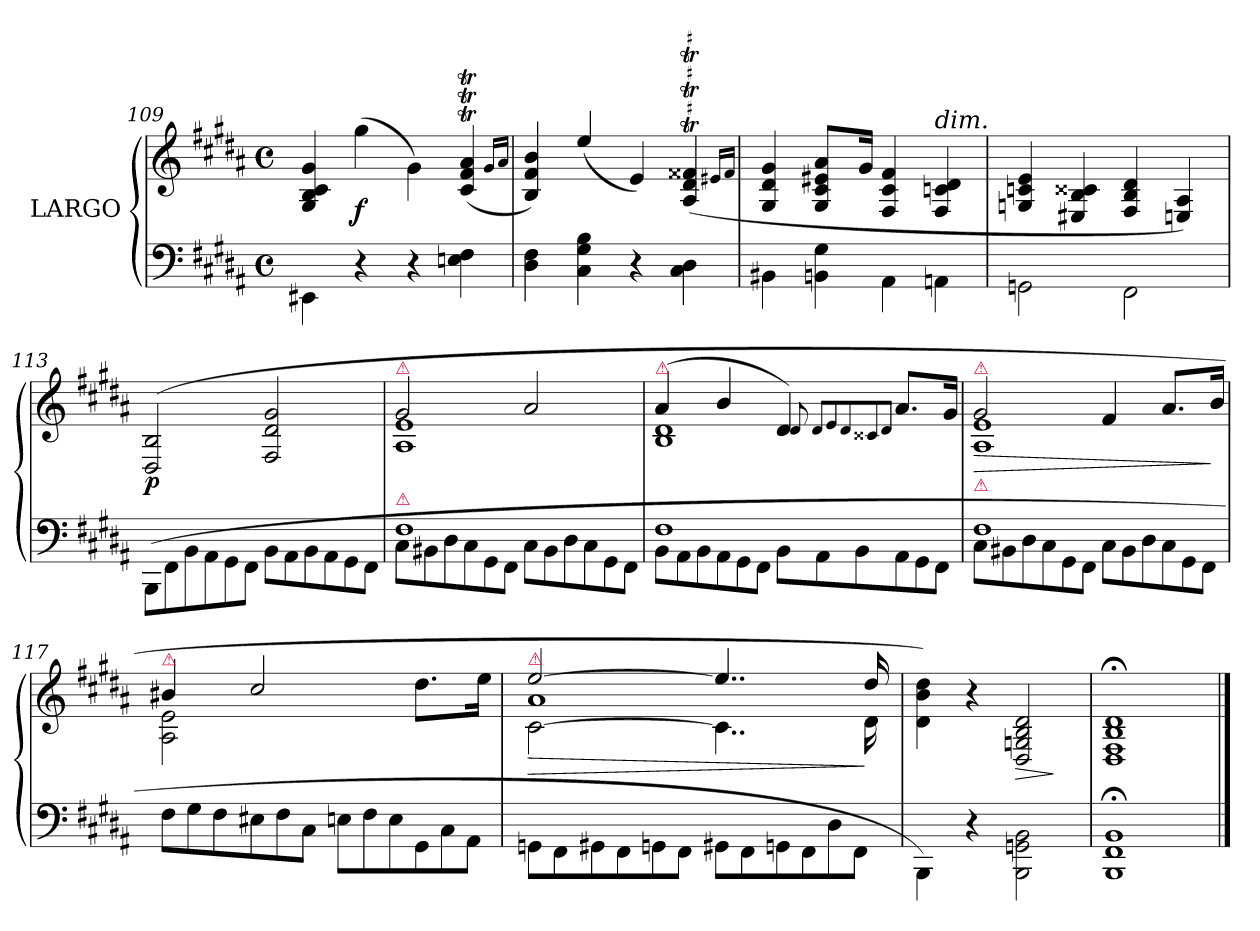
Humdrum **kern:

**kern	**kern	**dynam
*part1	*part1	*part1
*staff2	*staff1	*staff1/2
*I"LARGO	*	*
*clefF4	*clefG2	*
*k[f#c#g#d#a#]	*k[f#c#g#d#a#]	*
*M4/4	*M4/4	*
*met(c)	*met(c)	*
=109	=109	=109
4EE#X\	4G# 4B 4c# 4g#	.
4r	(>4gg#	f
4r	4g#\)	.
4En 4F#	(>4c#T 4f#T 4a#T	.
.	16qqg#/LL	.
.	16qqa#/JJ	.
=110	=110	=110
4D# 4F#	4B 4f# 4b)	.
4C# 4G# 4B	(>4ee/	.
4r	4e)	.
4C#\ 4D#\	(>4A#T 4d#T 4f##XT	.
.	16qqe#X/LL	.
.	16qqf##/JJ	.
=111	=111	=111
4BB#X\	4G# 4d# 4g#	.
!	!LO:N:vis=8	!
4BBn\ 4G#\	8.G# 8.c# 8.e#X 8.a#L	.
.	16g#Jk	.
4AA#\	4F# 4c# 4f#	.
!	!LO:TX:a:i:t=dim.	!
4AAn\	4F# 4cn 4d#	.
=112	=112	=112
2GGn\	4Gn 4cn 4e	.
.	4E#X 4B 4c##X	.
2FF#\	4F#/ 4B/ 4d#/	.
.	4En/ 4A#/)	.
=113	=113	=113
*Xtuplet	*	*
(<12BBB\L	(>2D#/ 2B/	p
12FF#	.	.
12BB	.	.
12AA#	.	.
12GG#	.	.
12FF#J	.	.
12BB\L	2F# 2d# 2g#	.
12AA#	.	.
12BB	.	.
12AA#	.	.
12GG#	.	.
12FF#J	.	.
=114	=114	=114
*^	*^	*
!	!	!LO:TX:a:color=crimson:t=⚠	!	!
!LO:TX:a:color=crimson:t=⚠	!	!	!	!
1F#	12C#L	2g#	1A# 1e	.
.	12BB#X	.	.	.
.	12D#	.	.	.
.	12C#	.	.	.
.	12GG#	.	.	.
.	12FF#J	.	.	.
.	12C#L	2a#	.	.
.	12BB#	.	.	.
.	12D#	.	.	.
.	12C#	.	.	.
.	12GG#	.	.	.
.	12FF#J	.	.	.
=115	=115	=115	=115	=115
!	!	!LO:TX:a:color=crimson:t=⚠	!	!
1F#	12BBL	(<4a#	1B 1d#	.
.	12AA#	.	.	.
.	12BB	.	.	.
.	12AA#	4b/	.	.
.	12GG#	.	.	.
.	12FF#J	.	.	.
.	12BBL	4d#)	.	.
.	12AA#	.	.	.
.	12BB	.	.	.
.	.	8qqd#/	.	.
.	.	8qqd#/L	.	.
.	.	8qqe/	.	.
.	.	8qqd#/	.	.
.	.	8qqc##X/	.	.
.	.	8qqd#/J	.	.
.	12AA#	8.a#L	.	.
.	12GG#	.	.	.
.	12FF#J	.	.	.
.	.	16g#Jk	.	.
=116	=116	=116	=116	=116
!	!	!LO:TX:a:color=crimson:t=⚠	!	!
!LO:TX:a:color=crimson:t=⚠	!	!	!	!
1F#	12C#L	2g#	1A# 1e	>
.	12BB#X	.	.	.
.	12D#	.	.	.
.	12C#	.	.	.
.	12GG#	.	.	.
.	12FF#J	.	.	.
.	12C#L	4f#	.	.
.	12BB#	.	.	.
.	12D#	.	.	.
.	12C#	8.a#L	.	.
.	12GG#	.	.	.
.	12FF#J	.	.	.
.	.	16bJk	.	]
*v	*v	*	*	*
=117	=117	=117	=117
!	!LO:TX:a:color=crimson:t=⚠	!	!
12F#L	4b#X	2A# 2e	.
12G#	.	.	.
12F#	.	.	.
12E#X	2cc#	.	.
12F#	.	.	.
12C#J	.	.	.
12En\L	.	4ryy	.
12F#	.	.	.
12E	.	.	.
12GG#	8.dd#L	4rcyy	.
12C#	.	.	.
12AA#J	.	.	.
.	16eeJk	.	.
=118	=118	=118	=118
*	*	*^	*
!	!LO:TX:a:color=crimson:t=⚠	!	!	!
12GGn\L	[2ee	1a#	[2c#\	>
12FF#	.	.	.	.
12GG#X	.	.	.	.
12FF#	.	.	.	.
12GGn	.	.	.	.
12FF#J	.	.	.	.
12GG#X\L	4..ee]	.	4..c#\]	.
12FF#	.	.	.	.
12GGn	.	.	.	.
12FF#	.	.	.	.
12D#	.	.	.	.
12FF#J	.	.	.	.
.	16dd#	.	16d#\	]
*	*v	*v	*v	*
=119	=119	=119
4BBB\)	4d#\ 4b\ 4dd#\)	.
4r	4r	.
2BBB\ 2GGn\ 2BB\	2D# 2Gn 2B 2d#	>
.	.	]
=120	=120	=120
1BBB; 1FF#; 1BB;	1D#;< 1F#;< 1B;< 1d#;<	.
==	==	==
*-	*-	*-
